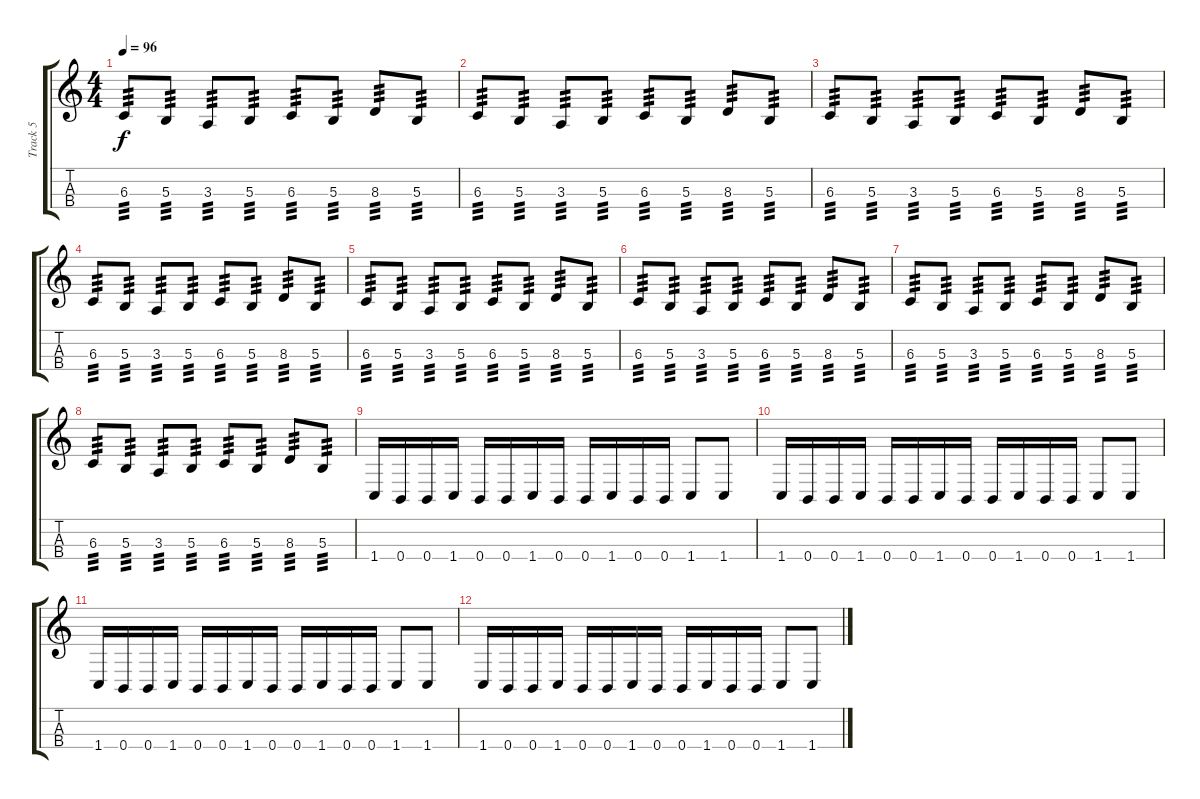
\track ("Track 5" "Track 5") {instrument electricbassfinger}
\staff {score tabs}
\tuning (E3 B2 Gb2 B1) {hide}
\ts (4 4)
\tempo 96
\clef g2
\ks c
6.3.8{tp 3 dy f} 5.3.8{tp 3} 3.3.8{tp 3} 5.3.8{tp 3} 6.3.8{tp 3} 5.3.8{tp 3} 8.3.8{tp 3} 5.3.8{tp 3} |
6.3.8{tp 3} 5.3.8{tp 3} 3.3.8{tp 3} 5.3.8{tp 3} 6.3.8{tp 3} 5.3.8{tp 3} 8.3.8{tp 3} 5.3.8{tp 3} |
6.3.8{tp 3} 5.3.8{tp 3} 3.3.8{tp 3} 5.3.8{tp 3} 6.3.8{tp 3} 5.3.8{tp 3} 8.3.8{tp 3} 5.3.8{tp 3} |
6.3.8{tp 3} 5.3.8{tp 3} 3.3.8{tp 3} 5.3.8{tp 3} 6.3.8{tp 3} 5.3.8{tp 3} 8.3.8{tp 3} 5.3.8{tp 3} |
6.3.8{tp 3} 5.3.8{tp 3} 3.3.8{tp 3} 5.3.8{tp 3} 6.3.8{tp 3} 5.3.8{tp 3} 8.3.8{tp 3} 5.3.8{tp 3} |
6.3.8{tp 3} 5.3.8{tp 3} 3.3.8{tp 3} 5.3.8{tp 3} 6.3.8{tp 3} 5.3.8{tp 3} 8.3.8{tp 3} 5.3.8{tp 3} |
6.3.8{tp 3} 5.3.8{tp 3} 3.3.8{tp 3} 5.3.8{tp 3} 6.3.8{tp 3} 5.3.8{tp 3} 8.3.8{tp 3} 5.3.8{tp 3} |
6.3.8{tp 3} 5.3.8{tp 3} 3.3.8{tp 3} 5.3.8{tp 3} 6.3.8{tp 3} 5.3.8{tp 3} 8.3.8{tp 3} 5.3.8{tp 3} |
1.4.16 0.4.16 0.4.16 1.4.16 0.4.16 0.4.16 1.4.16 0.4.16 0.4.16 1.4.16 0.4.16 0.4.16 1.4.8 1.4.8 |
1.4.16 0.4.16 0.4.16 1.4.16 0.4.16 0.4.16 1.4.16 0.4.16 0.4.16 1.4.16 0.4.16 0.4.16 1.4.8 1.4.8 |
1.4.16 0.4.16 0.4.16 1.4.16 0.4.16 0.4.16 1.4.16 0.4.16 0.4.16 1.4.16 0.4.16 0.4.16 1.4.8 1.4.8 |
1.4.16 0.4.16 0.4.16 1.4.16 0.4.16 0.4.16 1.4.16 0.4.16 0.4.16 1.4.16 0.4.16 0.4.16 1.4.8 1.4.8
